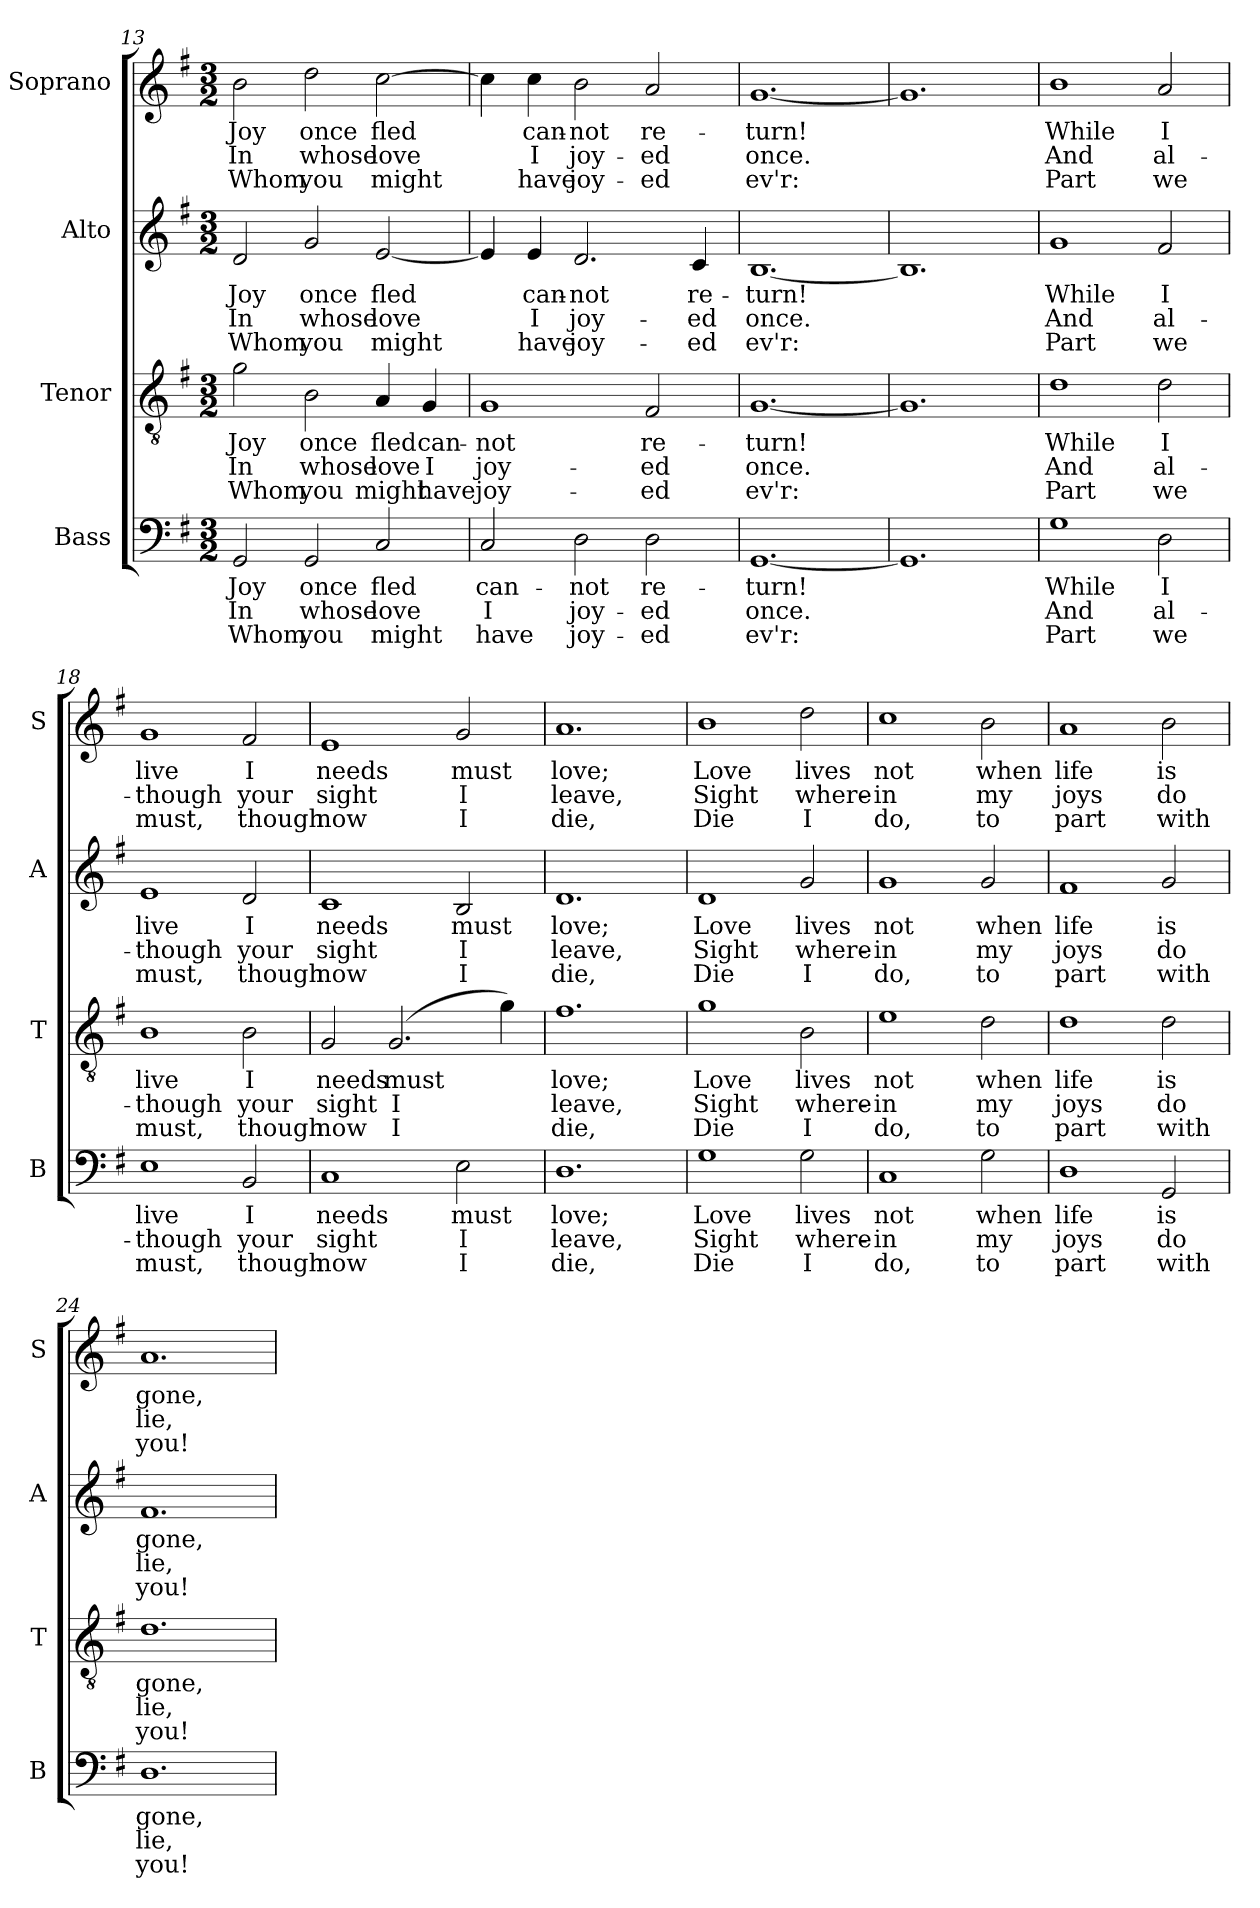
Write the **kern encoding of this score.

**kern	**text	**text	**text	**kern	**text	**text	**text	**kern	**text	**text	**text	**kern	**text	**text	**text
*part4	*part4	*part4	*part4	*part3	*part3	*part3	*part3	*part2	*part2	*part2	*part2	*part1	*part1	*part1	*part1
*staff4	*staff4	*staff4	*staff4	*staff3	*staff3	*staff3	*staff3	*staff2	*staff2	*staff2	*staff2	*staff1	*staff1	*staff1	*staff1
*I"Bass	*	*	*	*I"Tenor	*	*	*	*I"Alto	*	*	*	*I"Soprano	*	*	*
*I'B	*	*	*	*I'T	*	*	*	*I'A	*	*	*	*I'S	*	*	*
*clefF4	*	*	*	*clefGv2	*	*	*	*clefG2	*	*	*	*clefG2	*	*	*
*k[f#]	*	*	*	*k[f#]	*	*	*	*k[f#]	*	*	*	*k[f#]	*	*	*
*G:	*	*	*	*G:	*	*	*	*G:	*	*	*	*G:	*	*	*
*M3/2	*	*	*	*M3/2	*	*	*	*M3/2	*	*	*	*M3/2	*	*	*
=13	=13	=13	=13	=13	=13	=13	=13	=13	=13	=13	=13	=13	=13	=13	=13
!	!LO:LY:b	!LO:LY:b	!LO:LY:b	!	!LO:LY:b	!LO:LY:b	!LO:LY:b	!	!LO:LY:b	!LO:LY:b	!LO:LY:b	!	!LO:LY:b	!LO:LY:b	!LO:LY:b
2GG/	Joy	In	Whom	2g\	Joy	In	Whom	2d/	Joy	In	Whom	2b\	Joy	In	Whom
!	!LO:LY:b	!LO:LY:b	!LO:LY:b	!	!LO:LY:b	!LO:LY:b	!LO:LY:b	!	!LO:LY:b	!LO:LY:b	!LO:LY:b	!	!LO:LY:b	!LO:LY:b	!LO:LY:b
2GG/	once	whose	you	2B\	once	whose	you	2g/	once	whose	you	2dd\	once	whose	you
!	!LO:LY:b	!LO:LY:b	!LO:LY:b	!	!LO:LY:b	!LO:LY:b	!LO:LY:b	!	!LO:LY:b	!LO:LY:b	!LO:LY:b	!	!LO:LY:b	!LO:LY:b	!LO:LY:b
2C/	fled	love	might	4A/	fled	love	might	[2e/	fled	love	might	[2cc\	fled	love	might
!	!	!	!	!	!LO:LY:b	!LO:LY:b	!LO:LY:b	!	!	!	!	!	!	!	!
.	.	.	.	4G/	can-	I	have	.	.	.	.	.	.	.	.
=14	=14	=14	=14	=14	=14	=14	=14	=14	=14	=14	=14	=14	=14	=14	=14
!	!LO:LY:b	!LO:LY:b	!LO:LY:b	!	!LO:LY:b	!LO:LY:b	!LO:LY:b	!	!	!	!	!	!	!	!
2C/	can-	I	have	1G	-not	joy-	joy-	4e/]	.	.	.	4cc\]	.	.	.
!	!	!	!	!	!	!	!	!	!LO:LY:b	!LO:LY:b	!LO:LY:b	!	!LO:LY:b	!LO:LY:b	!LO:LY:b
.	.	.	.	.	.	.	.	4e/	can-	I	have	4cc\	can-	I	have
!	!LO:LY:b	!LO:LY:b	!LO:LY:b	!	!	!	!	!	!LO:LY:b	!LO:LY:b	!LO:LY:b	!	!LO:LY:b	!LO:LY:b	!LO:LY:b
2D\	-not	joy-	joy-	.	.	.	.	2.d/	-not	joy-	joy-	2b\	-not	joy-	joy-
!	!LO:LY:b	!LO:LY:b	!LO:LY:b	!	!LO:LY:b	!LO:LY:b	!LO:LY:b	!	!	!	!	!	!LO:LY:b	!LO:LY:b	!LO:LY:b
2D\	re-	-ed	-ed	2F#/	re-	-ed	-ed	.	.	.	.	2a/	re-	-ed	-ed
!	!	!	!	!	!	!	!	!	!LO:LY:b	!LO:LY:b	!LO:LY:b	!	!	!	!
.	.	.	.	.	.	.	.	4c/	re-	-ed	-ed	.	.	.	.
=15	=15	=15	=15	=15	=15	=15	=15	=15	=15	=15	=15	=15	=15	=15	=15
!	!LO:LY:b	!LO:LY:b	!LO:LY:b	!	!LO:LY:b	!LO:LY:b	!LO:LY:b	!	!LO:LY:b	!LO:LY:b	!LO:LY:b	!	!LO:LY:b	!LO:LY:b	!LO:LY:b
[1.GG	-turn!	once.	ev'r:	[1.G	-turn!	once.	ev'r:	[1.B	-turn!	once.	ev'r:	[1.g	-turn!	once.	ev'r:
!!LO:LB:g=z
=16	=16	=16	=16	=16	=16	=16	=16	=16	=16	=16	=16	=16	=16	=16	=16
1.GG]	.	.	.	1.G]	.	.	.	1.B]	.	.	.	1.g]	.	.	.
=17	=17	=17	=17	=17	=17	=17	=17	=17	=17	=17	=17	=17	=17	=17	=17
!	!LO:LY:b	!LO:LY:b	!LO:LY:b	!	!LO:LY:b	!LO:LY:b	!LO:LY:b	!	!LO:LY:b	!LO:LY:b	!LO:LY:b	!	!LO:LY:b	!LO:LY:b	!LO:LY:b
1G	While	And	Part	1d	While	And	Part	1g	While	And	Part	1b	While	And	Part
!	!LO:LY:b	!LO:LY:b	!LO:LY:b	!	!LO:LY:b	!LO:LY:b	!LO:LY:b	!	!LO:LY:b	!LO:LY:b	!LO:LY:b	!	!LO:LY:b	!LO:LY:b	!LO:LY:b
2D\	I	al-	we	2d\	I	al-	we	2f#/	I	al-	we	2a/	I	al-	we
=18	=18	=18	=18	=18	=18	=18	=18	=18	=18	=18	=18	=18	=18	=18	=18
!	!LO:LY:b	!LO:LY:b	!LO:LY:b	!	!LO:LY:b	!LO:LY:b	!LO:LY:b	!	!LO:LY:b	!LO:LY:b	!LO:LY:b	!	!LO:LY:b	!LO:LY:b	!LO:LY:b
1E	live	-though	must,	1B	live	-though	must,	1e	live	-though	must,	1g	live	-though	must,
!	!LO:LY:b	!LO:LY:b	!LO:LY:b	!	!LO:LY:b	!LO:LY:b	!LO:LY:b	!	!LO:LY:b	!LO:LY:b	!LO:LY:b	!	!LO:LY:b	!LO:LY:b	!LO:LY:b
2BB/	I	your	though	2B\	I	your	though	2d/	I	your	though	2f#/	I	your	though
=19	=19	=19	=19	=19	=19	=19	=19	=19	=19	=19	=19	=19	=19	=19	=19
!	!LO:LY:b	!LO:LY:b	!LO:LY:b	!	!LO:LY:b	!LO:LY:b	!LO:LY:b	!	!LO:LY:b	!LO:LY:b	!LO:LY:b	!	!LO:LY:b	!LO:LY:b	!LO:LY:b
1C	needs	sight	now	2G/	needs	sight	now	1c	needs	sight	now	1e	needs	sight	now
!	!	!	!	!	!LO:LY:b	!LO:LY:b	!LO:LY:b	!	!	!	!	!	!	!	!
.	.	.	.	(>2.G/	must	I	I	.	.	.	.	.	.	.	.
!	!LO:LY:b	!LO:LY:b	!LO:LY:b	!	!	!	!	!	!LO:LY:b	!LO:LY:b	!LO:LY:b	!	!LO:LY:b	!LO:LY:b	!LO:LY:b
2E\	must	I	I	.	.	.	.	2B/	must	I	I	2g/	must	I	I
.	.	.	.	4g\)	.	.	.	.	.	.	.	.	.	.	.
=20	=20	=20	=20	=20	=20	=20	=20	=20	=20	=20	=20	=20	=20	=20	=20
!	!LO:LY:b	!LO:LY:b	!LO:LY:b	!	!LO:LY:b	!LO:LY:b	!LO:LY:b	!	!LO:LY:b	!LO:LY:b	!LO:LY:b	!	!LO:LY:b	!LO:LY:b	!LO:LY:b
1.D	love;	leave,	die,	1.f#	love;	leave,	die,	1.d	love;	leave,	die,	1.a	love;	leave,	die,
!!LO:PB:g=z
=21	=21	=21	=21	=21	=21	=21	=21	=21	=21	=21	=21	=21	=21	=21	=21
!	!LO:LY:b	!LO:LY:b	!LO:LY:b	!	!LO:LY:b	!LO:LY:b	!LO:LY:b	!	!LO:LY:b	!LO:LY:b	!LO:LY:b	!	!LO:LY:b	!LO:LY:b	!LO:LY:b
1G	Love	Sight	Die	1g	Love	Sight	Die	1d	Love	Sight	Die	1b	Love	Sight	Die
!	!LO:LY:b	!LO:LY:b	!LO:LY:b	!	!LO:LY:b	!LO:LY:b	!LO:LY:b	!	!LO:LY:b	!LO:LY:b	!LO:LY:b	!	!LO:LY:b	!LO:LY:b	!LO:LY:b
2G\	lives	where-	I	2B\	lives	where-	I	2g/	lives	where-	I	2dd\	lives	where-	I
=22	=22	=22	=22	=22	=22	=22	=22	=22	=22	=22	=22	=22	=22	=22	=22
!	!LO:LY:b	!LO:LY:b	!LO:LY:b	!	!LO:LY:b	!LO:LY:b	!LO:LY:b	!	!LO:LY:b	!LO:LY:b	!LO:LY:b	!	!LO:LY:b	!LO:LY:b	!LO:LY:b
1C	not	-in	do,	1e	not	-in	do,	1g	not	-in	do,	1cc	not	-in	do,
!	!LO:LY:b	!LO:LY:b	!LO:LY:b	!	!LO:LY:b	!LO:LY:b	!LO:LY:b	!	!LO:LY:b	!LO:LY:b	!LO:LY:b	!	!LO:LY:b	!LO:LY:b	!LO:LY:b
2G\	when	my	to	2d\	when	my	to	2g/	when	my	to	2b\	when	my	to
=23	=23	=23	=23	=23	=23	=23	=23	=23	=23	=23	=23	=23	=23	=23	=23
!	!LO:LY:b	!LO:LY:b	!LO:LY:b	!	!LO:LY:b	!LO:LY:b	!LO:LY:b	!	!LO:LY:b	!LO:LY:b	!LO:LY:b	!	!LO:LY:b	!LO:LY:b	!LO:LY:b
1D	life	joys	part	1d	life	joys	part	1f#	life	joys	part	1a	life	joys	part
!	!LO:LY:b	!LO:LY:b	!LO:LY:b	!	!LO:LY:b	!LO:LY:b	!LO:LY:b	!	!LO:LY:b	!LO:LY:b	!LO:LY:b	!	!LO:LY:b	!LO:LY:b	!LO:LY:b
2GG/	is	do	with	2d\	is	do	with	2g/	is	do	with	2b\	is	do	with
=24	=24	=24	=24	=24	=24	=24	=24	=24	=24	=24	=24	=24	=24	=24	=24
!	!LO:LY:b	!LO:LY:b	!LO:LY:b	!	!LO:LY:b	!LO:LY:b	!LO:LY:b	!	!LO:LY:b	!LO:LY:b	!LO:LY:b	!	!LO:LY:b	!LO:LY:b	!LO:LY:b
1.D	gone,	lie,	you!	1.d	gone,	lie,	you!	1.f#	gone,	lie,	you!	1.a	gone,	lie,	you!
=	=	=	=	=	=	=	=	=	=	=	=	=	=	=	=
*-	*-	*-	*-	*-	*-	*-	*-	*-	*-	*-	*-	*-	*-	*-	*-
